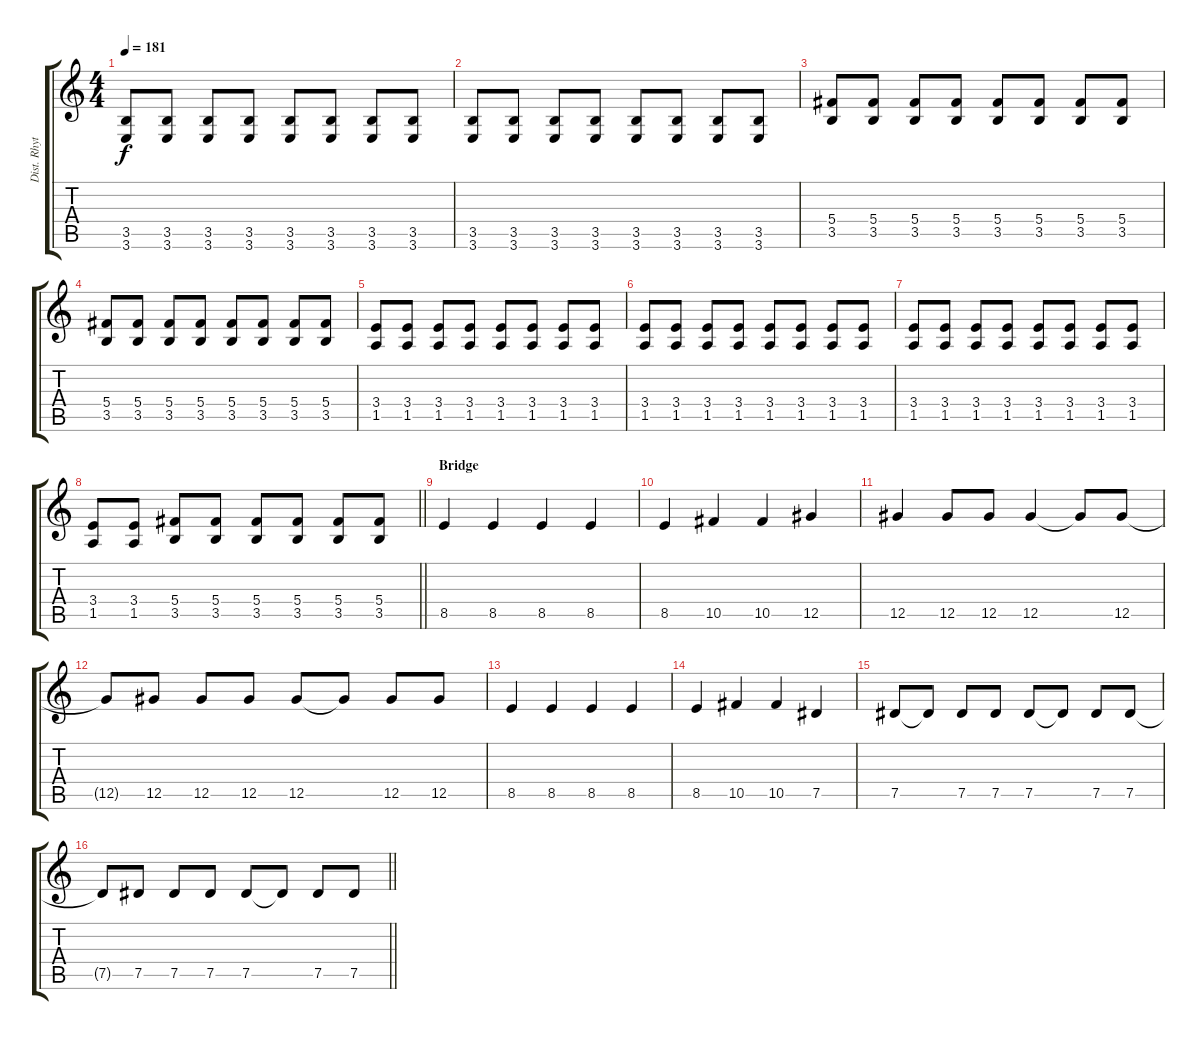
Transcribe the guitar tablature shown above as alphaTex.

\track ("Dist. Rhytm Guitar [R]" "Dist. Rhyt") {instrument distortionguitar}
\staff {score tabs}
\tuning (Eb4 Bb3 Gb3 Db3 Ab2 Db2) {hide}
\ts (4 4)
\tempo 181
\clef g2
\ks c
(3.5 3.6).8{dy f} (3.5 3.6).8 (3.5 3.6).8 (3.5 3.6).8 (3.5 3.6).8 (3.5 3.6).8 (3.5 3.6).8 (3.5 3.6).8 |
(3.5 3.6).8 (3.5 3.6).8 (3.5 3.6).8 (3.5 3.6).8 (3.5 3.6).8 (3.5 3.6).8 (3.5 3.6).8 (3.5 3.6).8 |
(5.4 3.5).8 (5.4 3.5).8 (5.4 3.5).8 (5.4 3.5).8 (5.4 3.5).8 (5.4 3.5).8 (5.4 3.5).8 (5.4 3.5).8 |
(5.4 3.5).8 (5.4 3.5).8 (5.4 3.5).8 (5.4 3.5).8 (5.4 3.5).8 (5.4 3.5).8 (5.4 3.5).8 (5.4 3.5).8 |
(3.4 1.5).8 (3.4 1.5).8 (3.4 1.5).8 (3.4 1.5).8 (3.4 1.5).8 (3.4 1.5).8 (3.4 1.5).8 (3.4 1.5).8 |
(3.4 1.5).8 (3.4 1.5).8 (3.4 1.5).8 (3.4 1.5).8 (3.4 1.5).8 (3.4 1.5).8 (3.4 1.5).8 (3.4 1.5).8 |
(3.4 1.5).8 (3.4 1.5).8 (3.4 1.5).8 (3.4 1.5).8 (3.4 1.5).8 (3.4 1.5).8 (3.4 1.5).8 (3.4 1.5).8 |
\barLineRight lightlight
(3.4 1.5).8 (3.4 1.5).8 (5.4 3.5).8 (5.4 3.5).8 (5.4 3.5).8 (5.4 3.5).8 (5.4 3.5).8 (5.4 3.5).8 |
\section ("" "Bridge")
8.5.4 8.5.4 8.5.4 8.5.4 |
8.5.4 10.5.4 10.5.4 12.5.4 |
12.5.4 12.5.8 12.5.8 12.5.4 12.5{t}.8 12.5.8 |
12.5{t}.8 12.5.8 12.5.8 12.5.8 12.5.8 12.5{t}.8 12.5.8 12.5.8 |
8.5.4 8.5.4 8.5.4 8.5.4 |
8.5.4 10.5.4 10.5.4 7.5.4 |
7.5.8 7.5{t}.8 7.5.8 7.5.8 7.5.8 7.5{t}.8 7.5.8 7.5.8 |
\barLineRight lightlight
7.5{t}.8 7.5.8 7.5.8 7.5.8 7.5.8 7.5{t}.8 7.5.8 7.5.8
